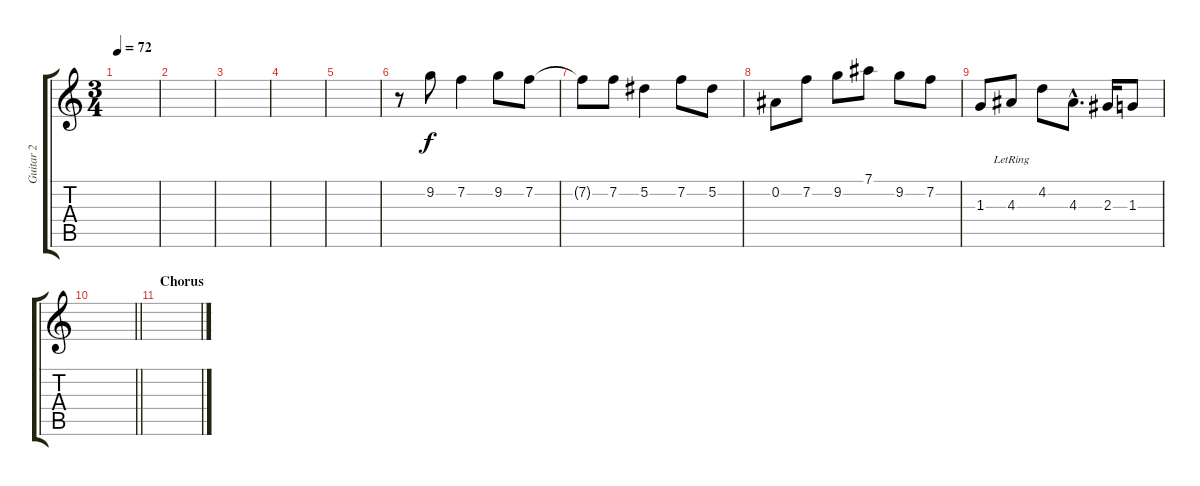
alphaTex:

\track ("Guitar 2" "Guitar 2") {instrument overdrivenguitar}
\staff {score tabs}
\tuning (Eb4 Bb3 Gb3 Db3 Ab2 Eb2) {hide}
\ts (3 4)
\tempo 72
\clef g2
\ks c
|
|
|
|
|
r.8 9.2.8 7.2.4 9.2.8 7.2.8 |
7.2{t}.8 7.2.8 5.2.4 7.2.8 5.2.8 |
0.2.8 7.2.8 9.2.8 7.1.8 9.2.8 7.2.8 |
1.3.8 4.3{lr}.8 4.2.8 4.3{hac}.8{d} 2.3.16 1.3.8 |
\barLineRight lightlight
|
\section ("" "Chorus")
